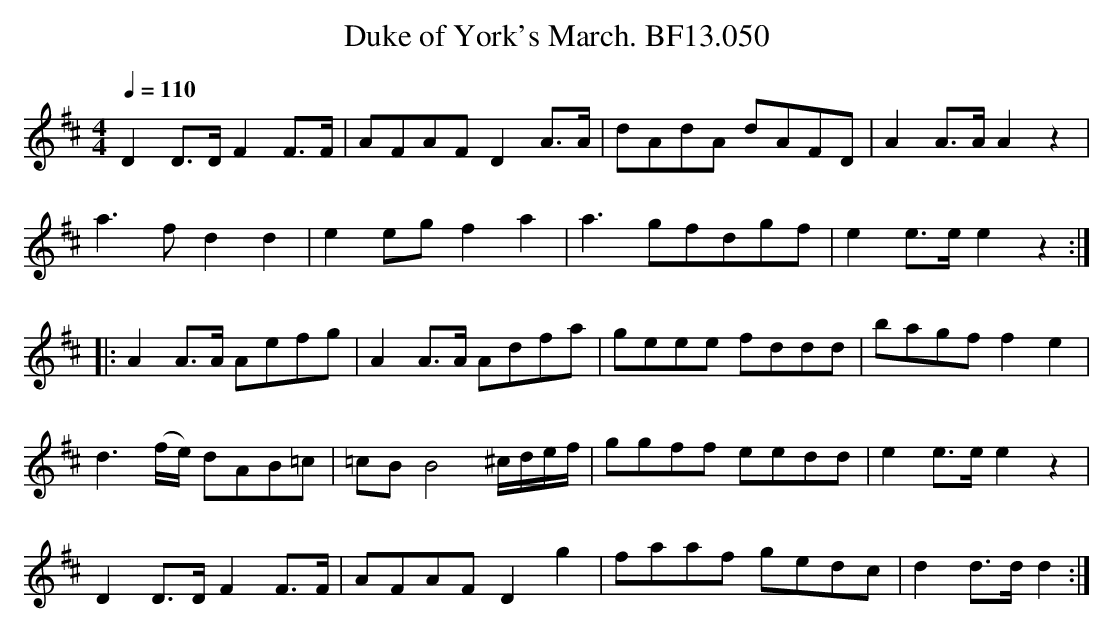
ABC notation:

X:1
T:Duke of York's March. BF13.050
M:4/4
L:1/8
Q:1/4=110
K:D
D2D>DF2F>F|AFAFD2A>A|dAdA dAFD|A2A>AA2z2|
a3fd2d2|e2egf2a2|a3gfdgf|e2e>ee2z2:|
|:A2A>A Aefg|A2A>A Adfa|geee fddd|bagff2e2|
d3(f/e/) dAB=c|=cBB4 ^c/d/e/f/|ggff eedd|e2e>ee2z2|
D2D>DF2F>F|AFAFD2g2|faaf gedc|d2d>dd2:|
